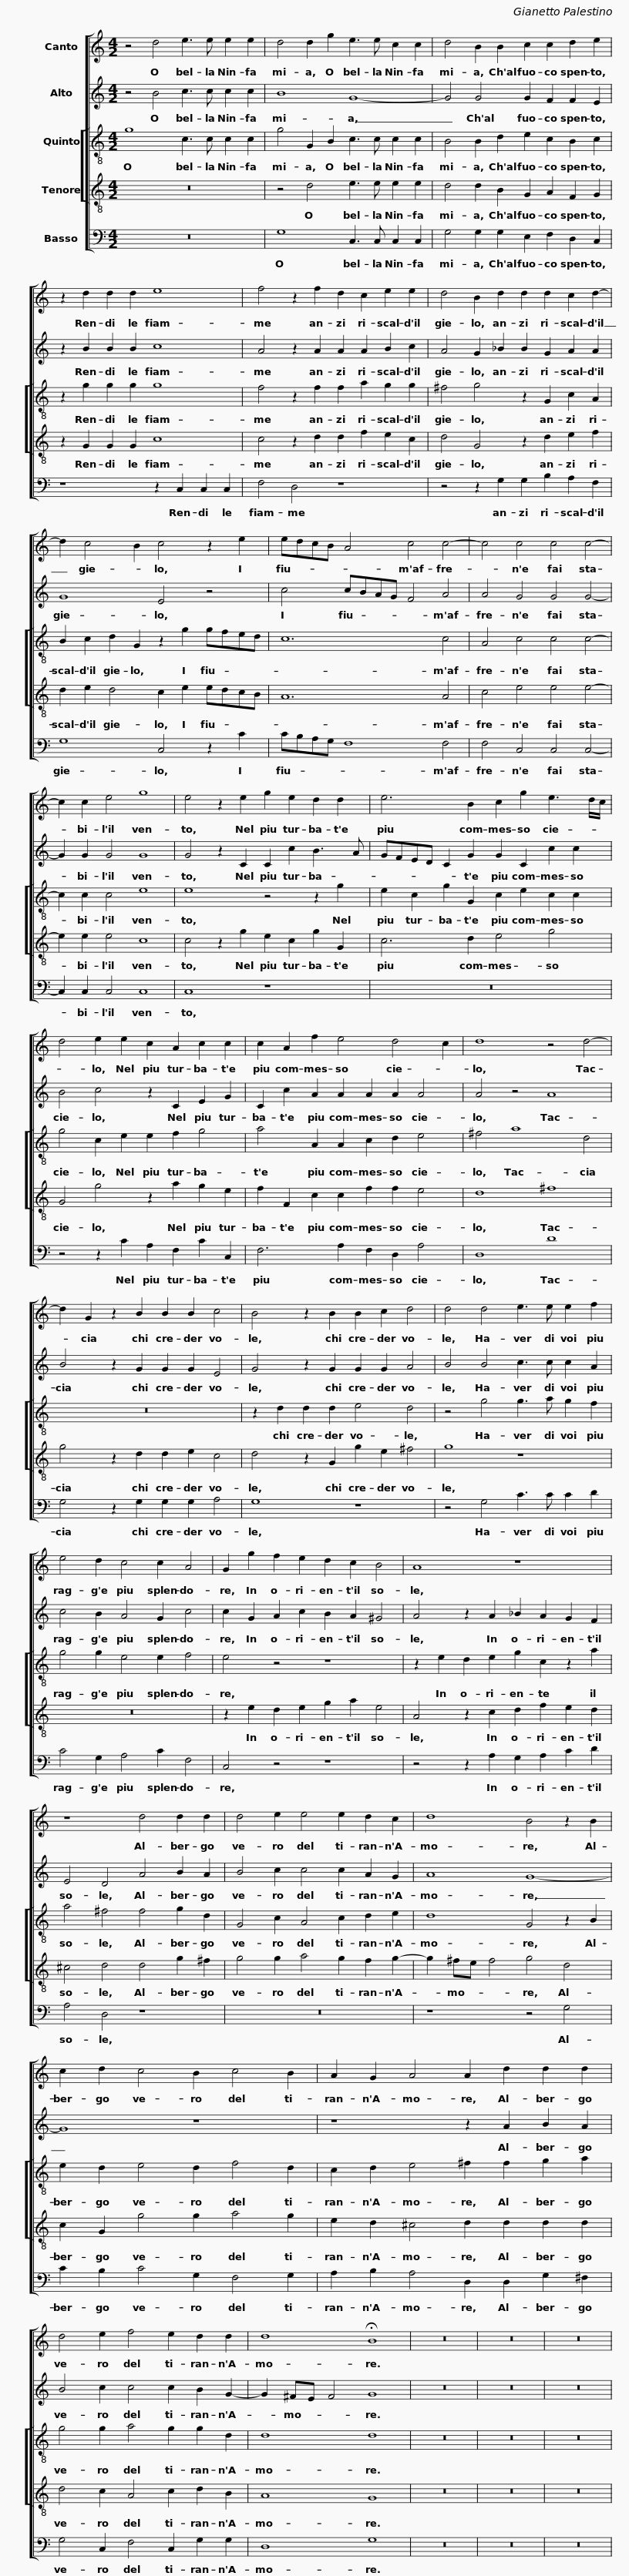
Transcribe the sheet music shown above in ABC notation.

X:1
%%score [ 1 2 [ 3 4 ] 5 ]
L:1/8
M:4/2
I:linebreak $
K:C
V:1 treble
V:2 treble
V:3 treble-8
V:4 treble-8
V:5 bass
V:1
 z4 d4 e3 e e2 e2 | d4 d2 g2 e3 e c2 c2 | d4 B2 B2 c2 c2 d2 e2 | z2 d2 d2 d2 e8 |$ f4 z2 f2 d2 c2 e2 e2 | %5
 d4 B2 d2 d2 d2 c2 d2- | d2 c4 B2 c4 z2 e2 | edcB A4 c4 c4- |$ c4 c4 c4 c4- | c2 c2 e4 g8 | %10
 e4 z2 e2 g2 e2 d2 d2 | e6 B2 c2 g2 e3 d/c/ |$ d4 e2 e2 c2 A2 c2 c2 | c2 A2 f2 e4 d4 c2 | d8 z4 d4- | %15
 d2 G2 z2 B2 B2 B2 c4 |$ B4 z2 B2 B2 c2 d4 | d4 d4 e3 e e2 f2 | e4 d2 c4 c2 A4 | G2 g2 f2 e2 d2 c2 B4 |$ %20
 A8 z8 | z8 d4 d2 d2 | d4 e2 e4 e2 d2 c2 | d8 B4 z2 B2 | c2 d2 c4 B2 c4 B2 |$ %25
 A2 G2 A4 A2 d2 d2 d2 | d4 e2 f4 e2 d2 d2 | d8 !fermata!B8 | z16 | z16 | %30
 z16 | %31
V:2
 z4 B4 c3 c c2 c2 | B8 G8- | G4 G4 G2 F2 F2 E2 | z2 B2 B2 B2 c8 |$ A4 z2 A2 A2 A2 B2 c2 | %5
 A4 G2 _B2 B2 G2 A2 A2 | G8 E4 z4 | c4 cBAG F4 A4 |$ A4 G4 G4 G4- | G2 G2 G4 G8 | %10
 G4 z2 C2 C2 c2 B3 A | GFED C2 G2 G2 C2 c2 c2 |$ B4 c4 z2 C2 E2 G2 | C2 c2 A2 A2 A2 A2 A4 | A4 z4 A8 | %15
 B4 z2 G2 G2 G2 E4 |$ G4 z2 G2 G2 G2 A4 | B4 B4 c3 c c2 A2 | c4 B2 A4 G2 c4 | c2 G2 A2 c2 B2 A2 ^G4 |$ %20
 A4 z2 A2 _B2 A2 G2 F2 | E4 D4 A4 B2 A2 | B4 c2 c4 c2 A2 G2 | A8 G8- | G8 z8 |$ %25
 z8 z2 A2 B2 A2 | B4 c2 c4 c2 B2 G2- | G2 ^FE F4 G8 | z16 | z16 | %30
 z16 | %31
V:3
 g8 c3 c c2 c2 | g4 G2 B2 c3 c c2 c2 | B4 B2 d2 e2 c2 B2 c2 | z2 g2 g2 g2 g8 |$ f4 z2 f2 f2 a2 g2 g2 | %5
 ^f4 g4 z2 G2 c2 A2 | B2 c2 d2 G2 z2 g2 gfed | c12 c4 |$ A4 c4 c4 c4- | c2 c2 c4 e8 | %10
 e8 z4 z2 g2 | e2 c2 g2 G2 c2 e2 c2 c2 |$ g4 c2 e2 e2 f2 g4 | a4 A2 A2 c2 d2 e4 | ^f4 a8 d4 | %15
 z16 |$ z2 d2 d2 d2 e4 d4 | z4 g4 g3 a g2 f2 | g4 g2 e4 e2 f4 | e4 z4 z8 |$ %20
 z2 e2 d2 e2 g2 c2 z2 a2 | a4 ^f4 f4 g2 d2 | G4 c2 A4 c2 d2 e2 | d8 G4 z2 B2 | e2 d2 e4 d2 f4 d2 |$ %25
 c2 d2 e4 ^f2 f2 g2 a2 | g4 g2 a4 g2 g2 d2 | d8 d8 | z16 | z16 | %30
 z16 | %31
V:4
 z16 | z4 d4 e3 e e2 e2 | d4 d2 B2 G2 A2 F2 G2 | z2 G2 G2 G2 c8 |$ c4 z2 d2 d2 f2 e2 c2 | %5
 d4 G4 z2 d2 e2 f2 | d2 e2 d4 c2 e2 edcB | A12 A4 |$ c4 e4 e4 e4- | e2 e2 e4 c8 | %10
 c4 z2 g2 e2 c2 g2 G2 | c6 d2 e4 g4 |$ G4 g4 z2 a2 g2 e2 | f2 F2 c2 c2 f2 f2 e4 | d8 ^f8 | %15
 g4 z2 d2 d2 e2 c4 |$ d4 z2 G2 g2 e2 ^f4 | g8 z8 | z16 | z2 e2 d2 e2 g2 a2 e4 |$ %20
 A4 z2 c2 d2 f2 e2 d2 | ^c4 d4 d4 g2 ^f2 | g4 g2 a4 g2 f2 g2- | g2 ^fe f4 g4 d4 | c2 G2 g4 g2 a4 g2 |$ %25
 e2 d2 ^c4 d2 d2 d2 d2 | d4 c2 A4 c2 d2 B2 | A8 G8 | z16 | z16 | %30
 z16 | %31
V:5
 z16 | G,8 C,3 C, C,2 C,2 | G,4 G,2 G,2 E,2 F,2 D,2 C,2 | z8 z2 C,2 C,2 C,2 |$ F,4 D,4 z8 | %5
 z4 z2 G,2 G,2 B,2 A,2 F,2 | G,8 C,4 z2 C2 | CB,A,G, F,8 F,4 |$ F,4 C,4 C,4 C,4- | C,2 C,2 C,4 C,8 | %10
 C,8 z8 | z16 |$ z4 z2 C2 A,2 F,2 C2 C,2 | F,6 A,2 F,2 D,2 A,4 | D,8 D8 | %15
 G,4 z2 G,2 G,2 G,2 A,4 |$ G,8 z8 | z4 G,4 C3 C C2 D2 | C4 G,2 A,4 C2 F,4 | C,4 z4 z8 |$ %20
 z4 z2 A,2 G,2 A,2 C2 D2 | A,4 D,4 z8 | z16 | z8 z4 G,4 | C2 B,2 C4 G,2 F,4 G,2 |$ %25
 A,2 B,2 A,4 D,2 D,2 G,2 ^F,2 | G,4 C,2 F,4 C,2 G,2 G,2 | D,8 G,8 | z16 | z16 | %30
 z16 | %31
